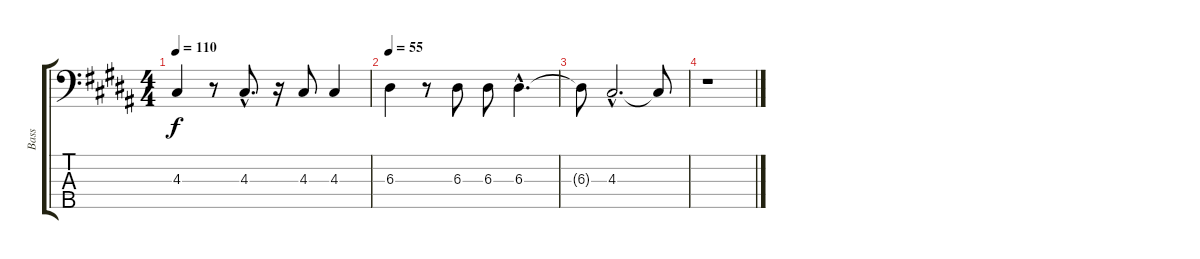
\track ("Bass" "Bass") {instrument electricbassfinger}
\staff {score tabs}
\tuning (G2 D2 A1 E1 B0) {hide}
\ts (4 4)
\tempo 110
\clef f4
\ks b
4.3.4{dy f} r.8 4.3{hac}.8{d} r.16 4.3.8 4.3.4 |
\tempo 55
6.3.4 r.8 6.3.8 6.3.8 6.3{hac}.4{d} |
6.3{t}.8 4.3{hac}.2{d} 4.3{t}.8 |
r.1
